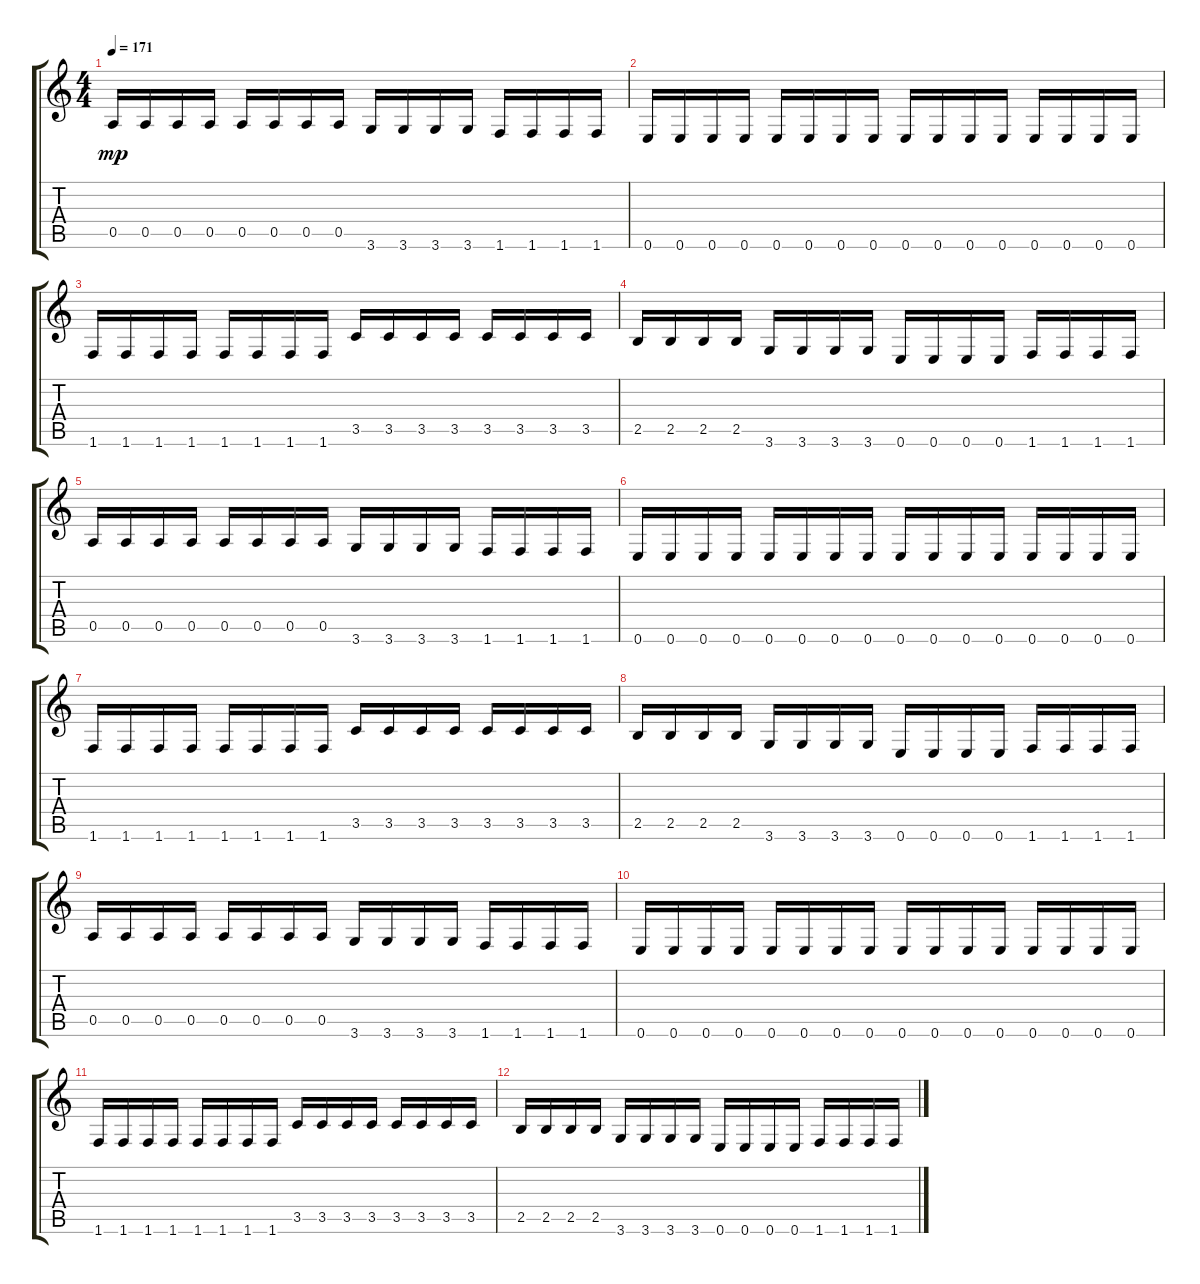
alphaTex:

\track "" {instrument distortionguitar}
\staff {score tabs}
\tuning (E4 B3 G3 D3 A2 E2) {hide}
\ts (4 4)
\tempo 171
\clef g2
\ks c
0.5.16{dy mp} 0.5.16 0.5.16 0.5.16 0.5.16 0.5.16 0.5.16 0.5.16 3.6.16 3.6.16 3.6.16 3.6.16 1.6.16 1.6.16 1.6.16 1.6.16 |
0.6.16 0.6.16 0.6.16 0.6.16 0.6.16 0.6.16 0.6.16 0.6.16 0.6.16 0.6.16 0.6.16 0.6.16 0.6.16 0.6.16 0.6.16 0.6.16 |
1.6.16 1.6.16 1.6.16 1.6.16 1.6.16 1.6.16 1.6.16 1.6.16 3.5.16 3.5.16 3.5.16 3.5.16 3.5.16 3.5.16 3.5.16 3.5.16 |
2.5.16 2.5.16 2.5.16 2.5.16 3.6.16 3.6.16 3.6.16 3.6.16 0.6.16 0.6.16 0.6.16 0.6.16 1.6.16 1.6.16 1.6.16 1.6.16 |
0.5.16 0.5.16 0.5.16 0.5.16 0.5.16 0.5.16 0.5.16 0.5.16 3.6.16 3.6.16 3.6.16 3.6.16 1.6.16 1.6.16 1.6.16 1.6.16 |
0.6.16 0.6.16 0.6.16 0.6.16 0.6.16 0.6.16 0.6.16 0.6.16 0.6.16 0.6.16 0.6.16 0.6.16 0.6.16 0.6.16 0.6.16 0.6.16 |
1.6.16 1.6.16 1.6.16 1.6.16 1.6.16 1.6.16 1.6.16 1.6.16 3.5.16 3.5.16 3.5.16 3.5.16 3.5.16 3.5.16 3.5.16 3.5.16 |
2.5.16 2.5.16 2.5.16 2.5.16 3.6.16 3.6.16 3.6.16 3.6.16 0.6.16 0.6.16 0.6.16 0.6.16 1.6.16 1.6.16 1.6.16 1.6.16 |
0.5.16 0.5.16 0.5.16 0.5.16 0.5.16 0.5.16 0.5.16 0.5.16 3.6.16 3.6.16 3.6.16 3.6.16 1.6.16 1.6.16 1.6.16 1.6.16 |
0.6.16 0.6.16 0.6.16 0.6.16 0.6.16 0.6.16 0.6.16 0.6.16 0.6.16 0.6.16 0.6.16 0.6.16 0.6.16 0.6.16 0.6.16 0.6.16 |
1.6.16 1.6.16 1.6.16 1.6.16 1.6.16 1.6.16 1.6.16 1.6.16 3.5.16 3.5.16 3.5.16 3.5.16 3.5.16 3.5.16 3.5.16 3.5.16 |
2.5.16 2.5.16 2.5.16 2.5.16 3.6.16 3.6.16 3.6.16 3.6.16 0.6.16 0.6.16 0.6.16 0.6.16 1.6.16 1.6.16 1.6.16 1.6.16
